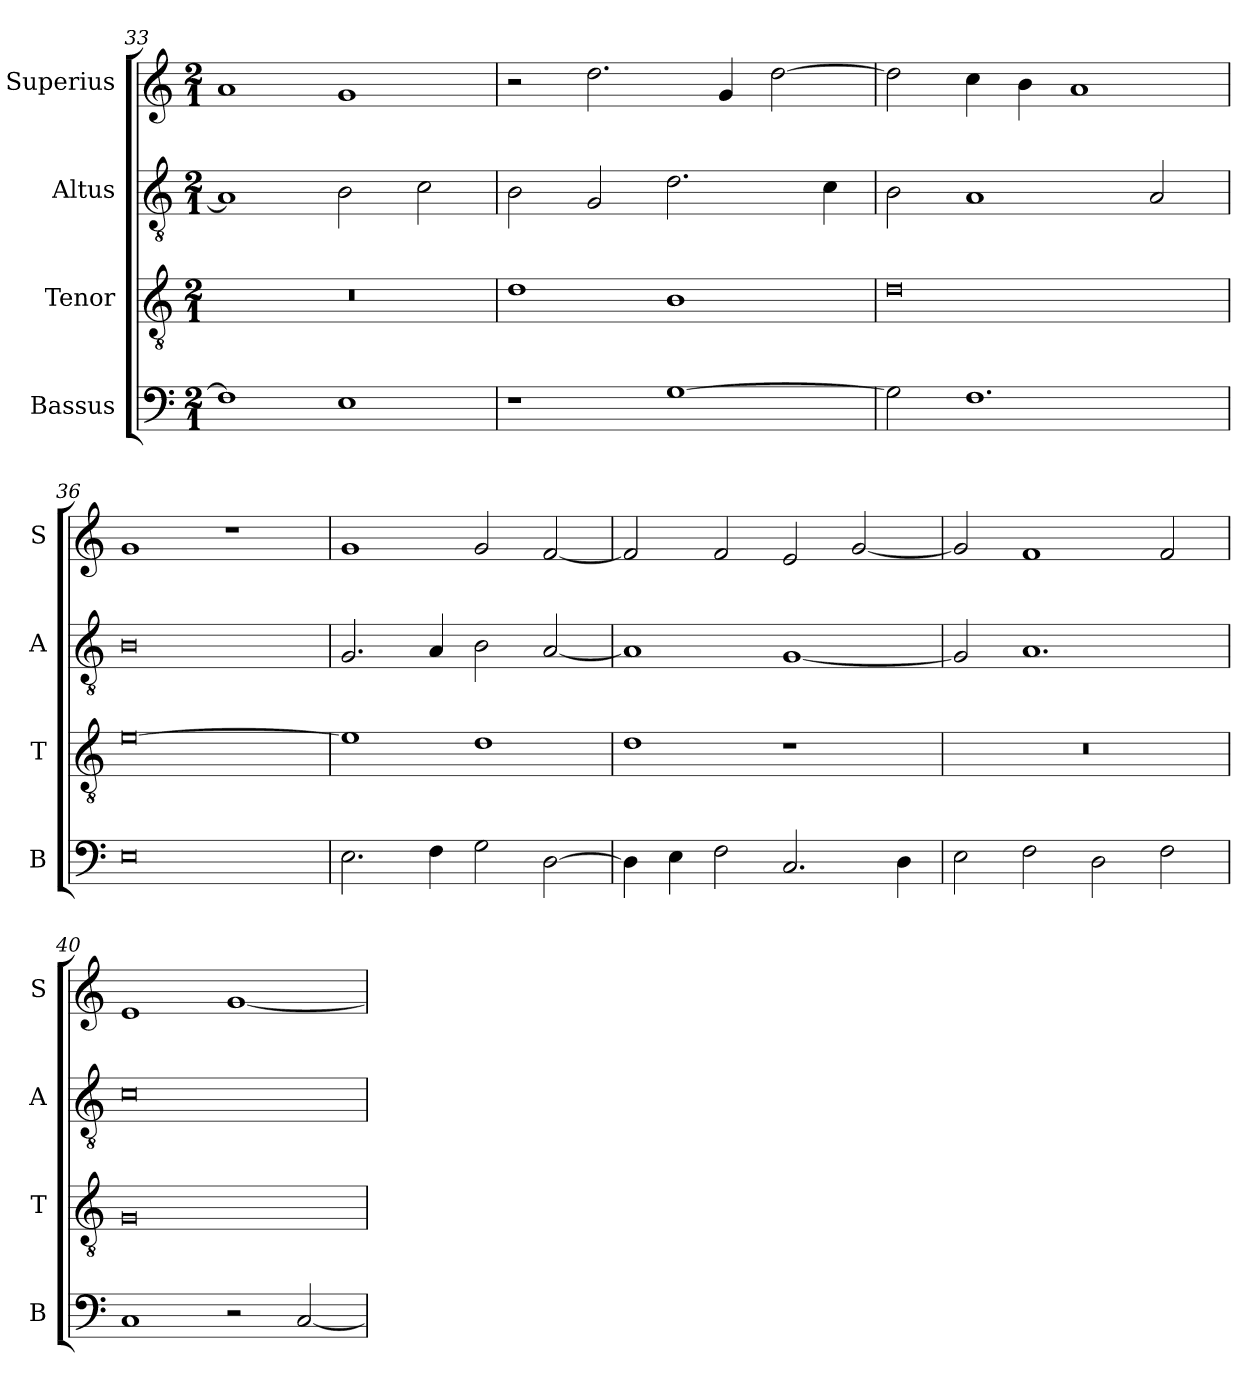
**kern	**kern	**kern	**kern
*part4	*part3	*part2	*part1
*staff4	*staff3	*staff2	*staff1
*I"Bassus	*I"Tenor	*I"Altus	*I"Superius
*I'B	*I'T	*I'A	*I'S
*clefF4	*clefGv2	*clefGv2	*clefG2
*k[]	*k[]	*k[]	*k[]
*M2/1	*M2/1	*M2/1	*M2/1
=33	=33	=33	=33
1F]	0r	1A]	1a
1E	.	2B\	1g
.	.	2c\	.
=34	=34	=34	=34
1r	1d	2B\	2r
.	.	2G/	2.dd\
[1G	1B	2.d\	.
.	.	.	4g/
.	.	.	[2dd\
.	.	4c\	.
=35	=35	=35	=35
2G\]	0d	2B\	2dd\]
1.F	.	1A	4cc\
.	.	.	4b\
.	.	.	1a
.	.	2A/	.
=36	=36	=36	=36
0E	[0e	0B	1g
.	.	.	1r
=37	=37	=37	=37
2.E\	1e]	2.G/	1g
4F\	.	4A/	.
2G\	1d	2B\	2g/
[2D\	.	[2A/	[2f/
=38	=38	=38	=38
4D\]	1d	1A]	2f/]
4E\	.	.	.
2F\	.	.	2f/
2.C/	1r	[1G	2e/
.	.	.	[2g/
4D\	.	.	.
=39	=39	=39	=39
2E\	0r	2G/]	2g/]
2F\	.	1.A	1f
2D\	.	.	.
2F\	.	.	2f/
=40	=40	=40	=40
1C	0G	0c	1e
2r	.	.	[1g
[2C/	.	.	.
=	=	=	=
*-	*-	*-	*-
